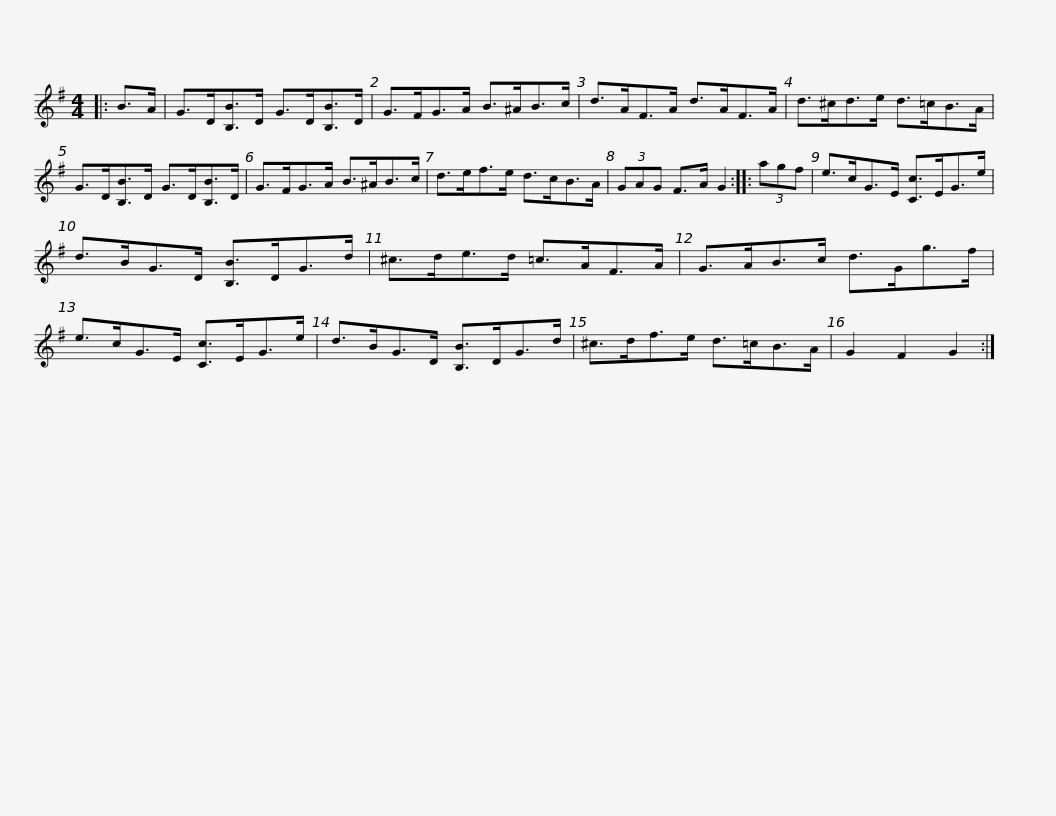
X:1
L:1/8
M:4/4
I:linebreak $
K:G
V:1 treble
V:1
|: B>A | G>D[B,B]>D G>D[B,B]>D | G>FG>A B>^AB>c | d>AF>A d>AF>A | d>^cd>e d>=cB>A |$ %5
 G>D[B,B]>D G>D[B,B]>D | G>FG>A B>^AB>c | d>ef>e d>cB>A | (3GAG F>A G2 :: (3agf |$ %10
 e>cG>E [Cc]>EG>e | d>BG>D [B,B]>DG>d | ^c>de>d =c>AF>A | G>AB>c d>Gg>f |$ e>cG>E [Cc]>EG>e | %15
 d>BG>D [B,B]>DG>d | ^c>df>e d>=cB>A | G2 F2 G2 :| %18
